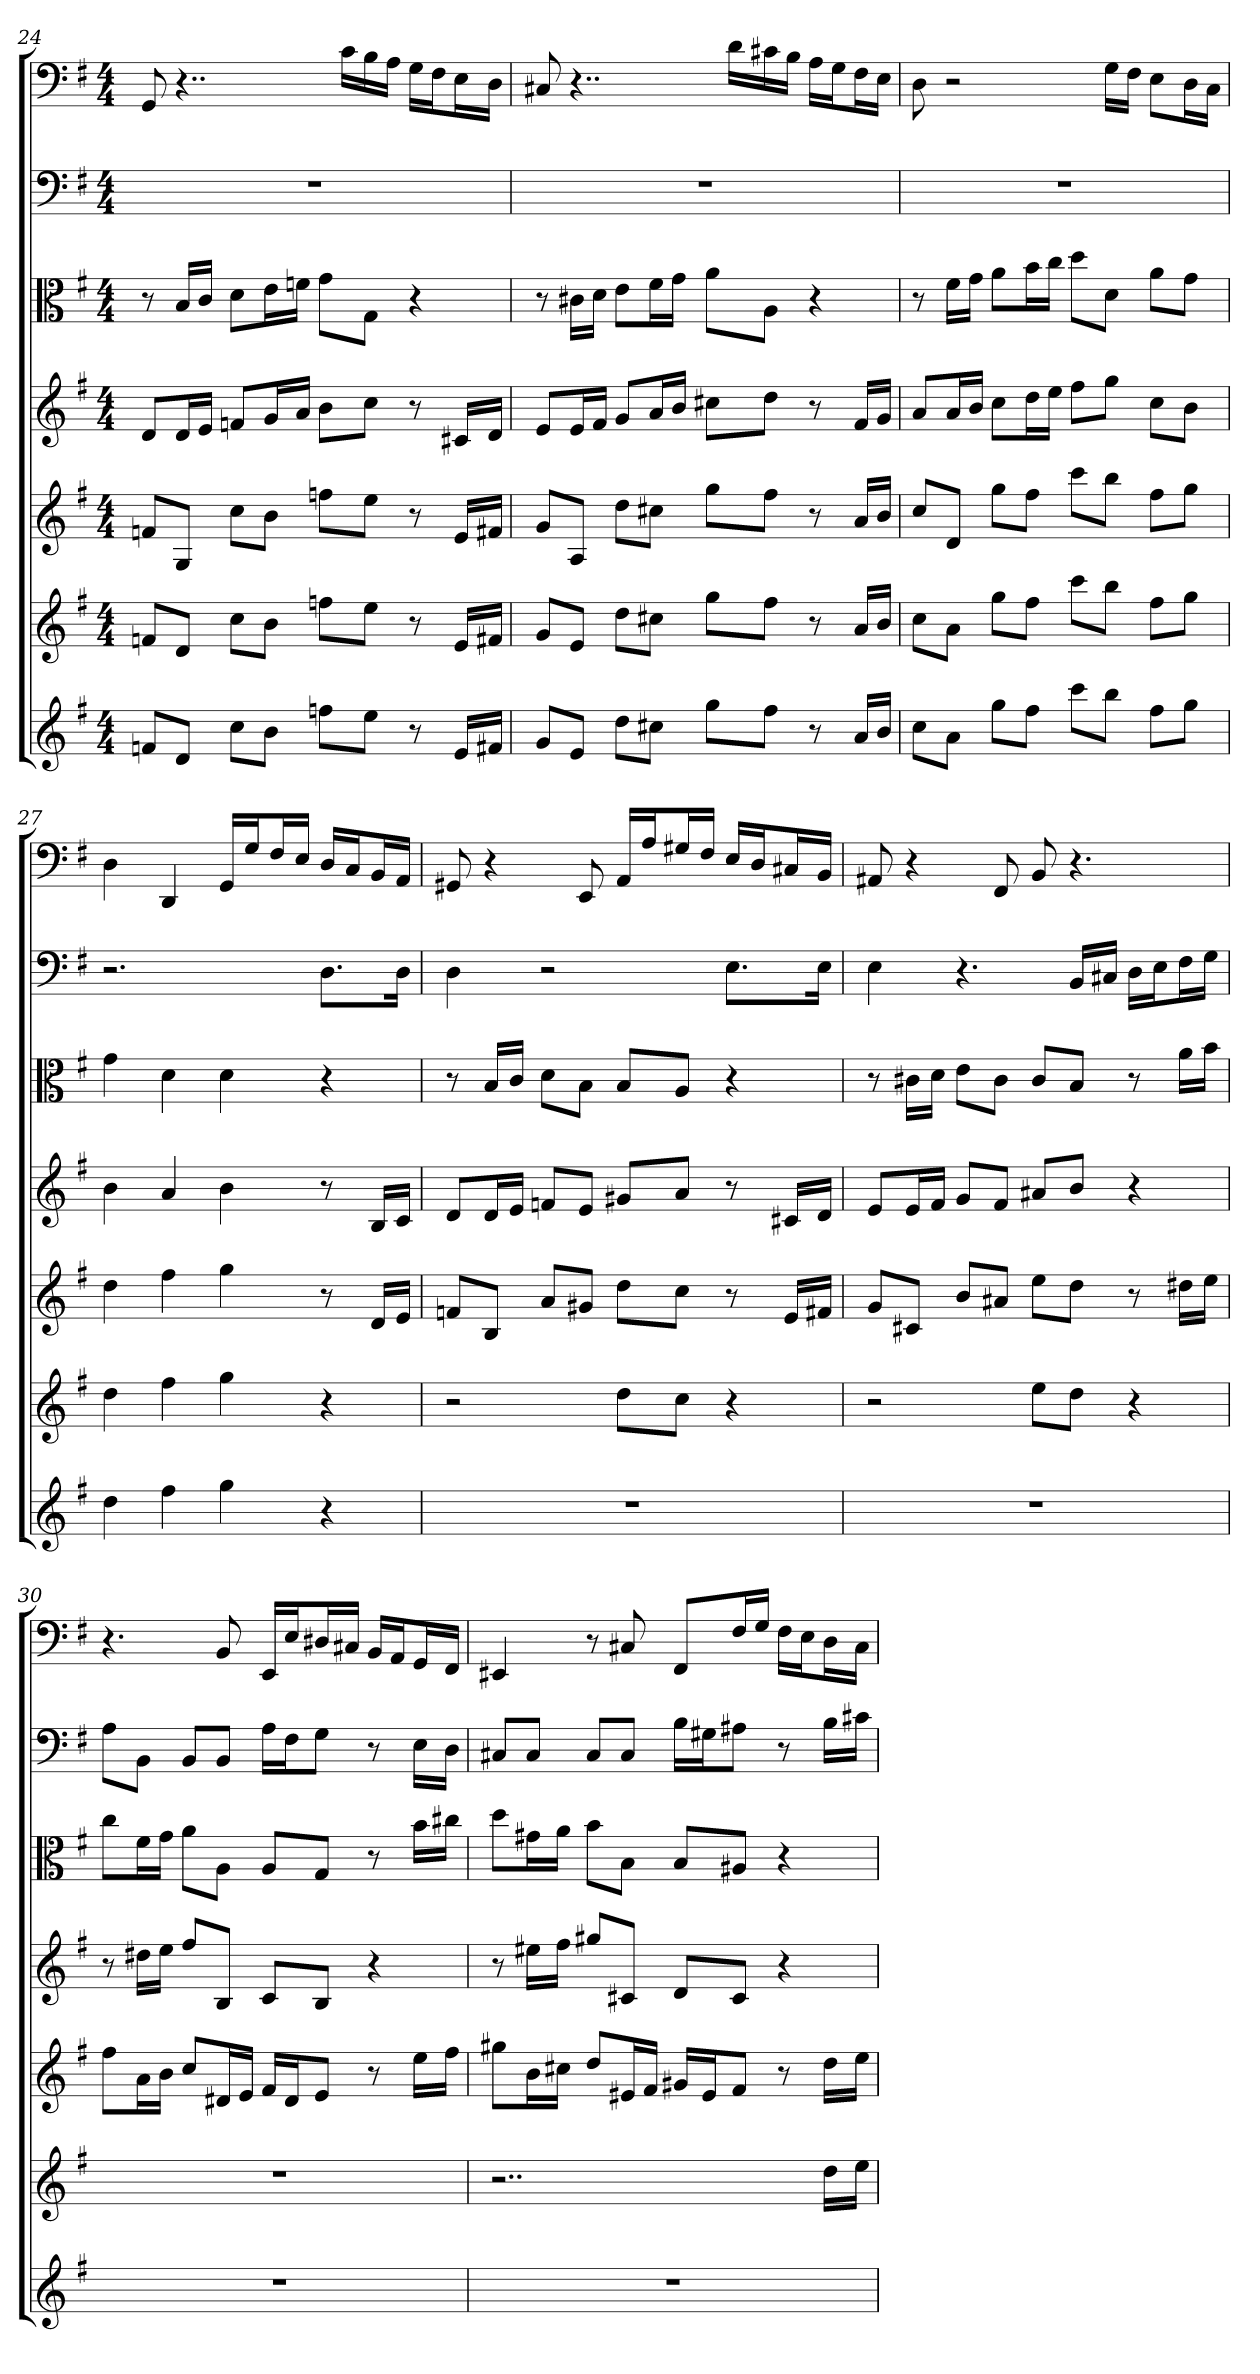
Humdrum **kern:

**kern	**kern	**kern	**kern	**kern	**kern	**kern
*part7	*part6	*part5	*part4	*part3	*part2	*part1
*staff7	*staff6	*staff5	*staff4	*staff3	*staff2	*staff1
*	*	*	*	*clefC3	*clefF4	*clefF4
*k[f#]	*k[f#]	*k[f#]	*k[f#]	*k[f#]	*k[f#]	*k[f#]
*e:	*e:	*e:	*e:	*e:	*e:	*e:
*M4/4	*M4/4	*M4/4	*M4/4	*M4/4	*M4/4	*M4/4
=24	=24	=24	=24	=24	=24	=24
8fnL	8fnL	8fnL	8dL	8r	1r	8GG
8dJ	8dJ	8GJ	16dL	16B/LL	.	4..r
.	.	.	16eJJ	16c/JJ	.	.
8ccL	8ccL	8ccL	8fnL	8d\L	.	.
8bJ	8bJ	8bJ	16gL	16e\L	.	.
.	.	.	16aJJ	16fn\JJ	.	.
8ffnL	8ffnL	8ffnL	8bL	8g\L	.	.
.	.	.	.	.	.	16c\LL
8eeJ	8eeJ	8eeJ	8ccJ	8G\J	.	16B\
.	.	.	.	.	.	16A\JJ
8r	8r	8r	8r	4r	.	16G\LL
.	.	.	.	.	.	16F#\J
16eLL	16eLL	16eLL	16c#XLL	.	.	16E\L
16f#XJJ	16f#XJJ	16f#XJJ	16dJJ	.	.	16D\JJ
=25	=25	=25	=25	=25	=25	=25
8gL	8gL	8gL	8eL	8r	1r	8C#X
8eJ	8eJ	8AJ	16eL	16c#X\LL	.	4..r
.	.	.	16f#JJ	16d\JJ	.	.
8ddL	8ddL	8ddL	8gL	8e\L	.	.
8cc#XJ	8cc#XJ	8cc#XJ	16aL	16f#\L	.	.
.	.	.	16bJJ	16g\JJ	.	.
8ggL	8ggL	8ggL	8cc#XL	8a\L	.	.
.	.	.	.	.	.	16d\LL
8ff#J	8ff#J	8ff#J	8ddJ	8A\J	.	16c#X\
.	.	.	.	.	.	16B\JJ
8r	8r	8r	8r	4r	.	16A\LL
.	.	.	.	.	.	16G\J
16aLL	16aLL	16aLL	16f#LL	.	.	16F#\L
16bJJ	16bJJ	16bJJ	16gJJ	.	.	16E\JJ
=26	=26	=26	=26	=26	=26	=26
8ccL	8ccL	8ccL	8aL	8r	1r	8D
8aJ	8aJ	8dJ	16aL	16f#\LL	.	2r
.	.	.	16bJJ	16g\JJ	.	.
8ggL	8ggL	8ggL	8ccL	8a\L	.	.
8ff#J	8ff#J	8ff#J	16ddL	16b\L	.	.
.	.	.	16eeJJ	16cc\JJ	.	.
8cccL	8cccL	8cccL	8ff#L	8dd\L	.	.
8bbJ	8bbJ	8bbJ	8ggJ	8d\J	.	16G\LL
.	.	.	.	.	.	16F#\JJ
8ff#L	8ff#L	8ff#L	8ccL	8a\L	.	8E\L
8ggJ	8ggJ	8ggJ	8bJ	8g\J	.	16D\L
.	.	.	.	.	.	16C\JJ
=27	=27	=27	=27	=27	=27	=27
4dd	4dd	4dd	4b	4g	2.r	4D
4ff#	4ff#	4ff#	4a	4d	.	4DD
4gg	4gg	4gg	4b	4d	.	16GG/LL
.	.	.	.	.	.	16G/J
.	.	.	.	.	.	16F#/L
.	.	.	.	.	.	16E/JJ
4r	4r	8r	8r	4r	8.D\L	16D/LL
.	.	.	.	.	.	16C/J
.	.	16dLL	16BLL	.	.	16BB/L
.	.	16eJJ	16cJJ	.	16D\Jk	16AA/JJ
=28	=28	=28	=28	=28	=28	=28
1r	2r	8fnL	8dL	8r	4D	8GG#X
.	.	8BJ	16dL	16B/LL	.	4r
.	.	.	16eJJ	16c/JJ	.	.
.	.	8aL	8fnL	8d\L	2r	.
.	.	8g#XJ	8eJ	8B\J	.	8EE
.	8ddL	8ddL	8g#XL	8B/L	.	16AA/LL
.	.	.	.	.	.	16A/J
.	8ccJ	8ccJ	8aJ	8A/J	.	16G#X/L
.	.	.	.	.	.	16F#/JJ
.	4r	8r	8r	4r	8.E\L	16E/LL
.	.	.	.	.	.	16D/J
.	.	16eLL	16c#XLL	.	.	16C#X/L
.	.	16f#XJJ	16dJJ	.	16E\Jk	16BB/JJ
=29	=29	=29	=29	=29	=29	=29
1r	2r	8gL	8eL	8r	4E	8AA#X
.	.	8c#XJ	16eL	16c#X\LL	.	4r
.	.	.	16f#JJ	16d\JJ	.	.
.	.	8bL	8gL	8e\L	4.r	.
.	.	8a#XJ	8f#J	8c#\J	.	8FF#
.	8eeL	8eeL	8a#XL	8c#/L	.	8BB
.	8ddJ	8ddJ	8bJ	8B/J	16BB/LL	4.r
.	.	.	.	.	16C#X/JJ	.
.	4r	8r	4r	8r	16D\LL	.
.	.	.	.	.	16E\J	.
.	.	16dd#XLL	.	16a\LL	16F#\L	.
.	.	16eeJJ	.	16b\JJ	16G\JJ	.
=30	=30	=30	=30	=30	=30	=30
1r	1r	8ff#L	8r	8cc\L	8A\L	4.r
.	.	16aL	16dd#XLL	16f#\L	8BB\J	.
.	.	16bJJ	16eeJJ	16g\JJ	.	.
.	.	8ccL	8ff#L	8a\L	8BB/L	.
.	.	16d#XL	8BJ	8A\J	8BB/J	8BB
.	.	16eJJ	.	.	.	.
.	.	16f#LL	8cL	8A/L	16A\LL	16EE/LL
.	.	16d#J	.	.	16F#\J	16E/J
.	.	8eJ	8BJ	8G/J	8G\J	16D#X/L
.	.	.	.	.	.	16C#X/JJ
.	.	8r	4r	8r	8r	16BB/LL
.	.	.	.	.	.	16AA/J
.	.	16eeLL	.	16b\LL	16E\LL	16GG/L
.	.	16ff#JJ	.	16cc#X\JJ	16D\JJ	16FF#/JJ
=31	=31	=31	=31	=31	=31	=31
1r	2..r	8gg#XL	8r	8dd\L	8C#X/L	4EE#X
.	.	16bL	16ee#XLL	16g#X\L	8C#/J	.
.	.	16cc#XJJ	16ff#JJ	16a\JJ	.	.
.	.	8ddL	8gg#XL	8b\L	8C#/L	8r
.	.	16e#XL	8c#XJ	8B\J	8C#/J	8C#X
.	.	16f#JJ	.	.	.	.
.	.	16g#XLL	8dL	8B/L	16B\LL	8FF#/L
.	.	16e#J	.	.	16G#X\J	.
.	.	8f#J	8c#J	8A#X/J	8A#X\J	16F#/L
.	.	.	.	.	.	16G/JJ
.	.	8r	4r	4r	8r	16F#\LL
.	.	.	.	.	.	16E\J
.	16ddLL	16ddLL	.	.	16B\LL	16D\L
.	16eeJJ	16eeJJ	.	.	16c#X\JJ	16C#\JJ
=	=	=	=	=	=	=
*-	*-	*-	*-	*-	*-	*-
